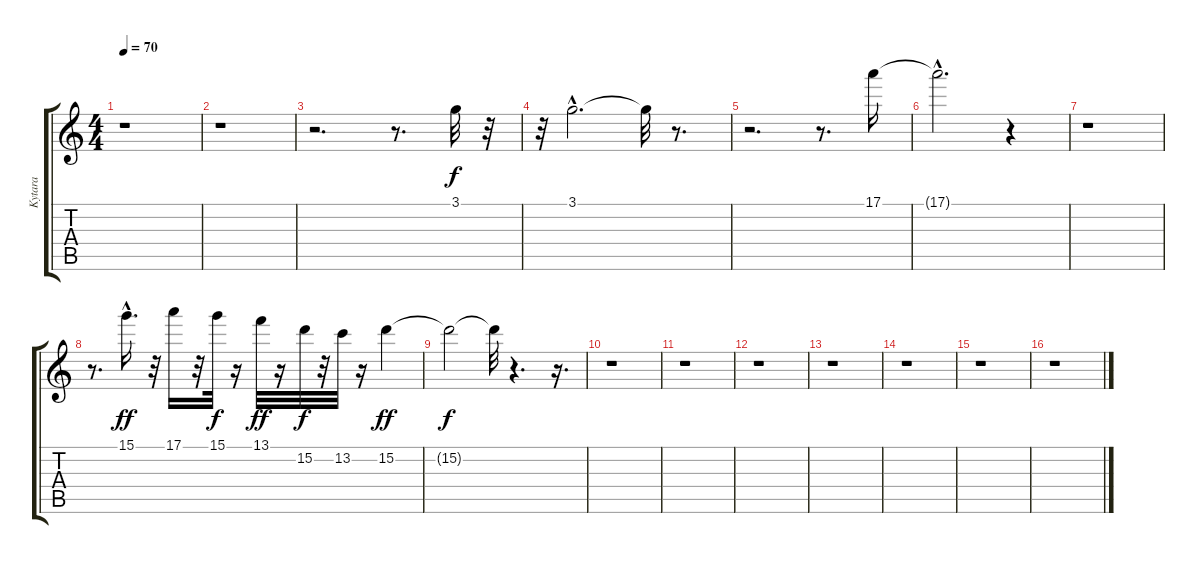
\track ("Kytara" "Kytara") {instrument electricguitarclean}
\staff {score tabs}
\tuning (E4 B3 G3 D3 A2 E2) {hide}
\ts (4 4)
\tempo 70
\clef g2
\ks c
r.1{dy f} |
r.1 |
r.2{d} r.8{d} 3.1.32 r.32 |
r.32 3.1{hac}.2{d} 3.1{t}.32 r.8{d} |
r.2{d} r.8{d} 17.1.16 |
17.1{hac t}.2{d} r.4 |
r.1 |
r.8{d} 15.1{hac}.16{d dy ff} r.32 17.1.16 r.32 15.1.32{dy f} r.16 13.1.32{dy ff} r.16 15.2.32{dy f} r.32 13.2.32 r.16 15.2.4{dy ff} |
15.2{t}.2{dy f} 15.2{t}.32 r.4{d} r.16{d} |
r.1 |
r.1 |
r.1 |
r.1 |
r.1 |
r.1 |
r.1
